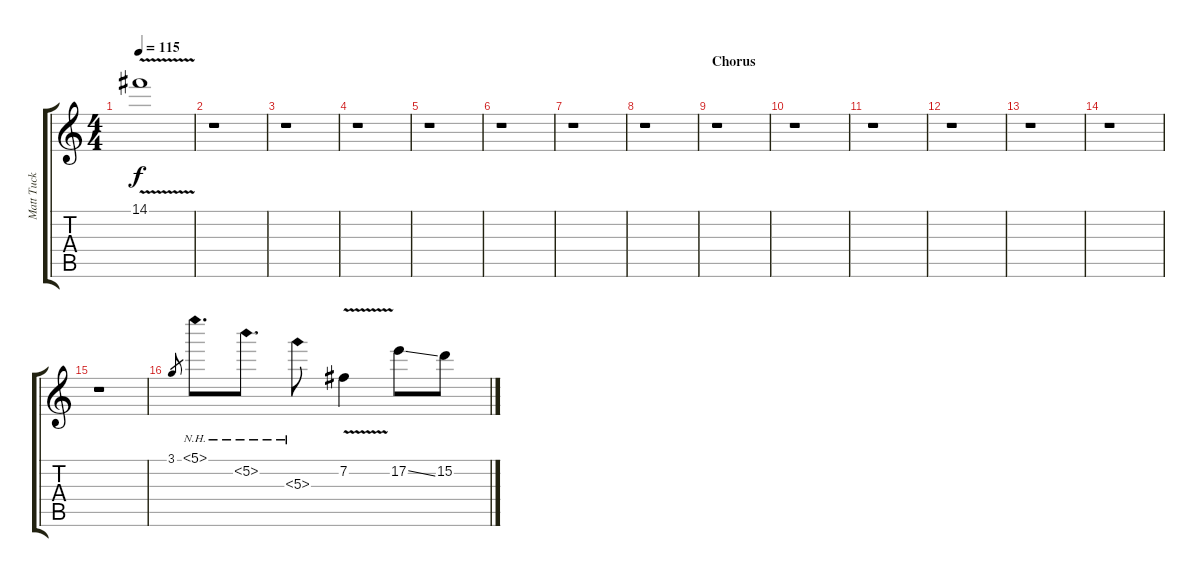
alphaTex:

\track ("Matt Tuck" "Matt Tuck") {instrument distortionguitar}
\staff {score tabs}
\tuning (E4 B3 G3 D3 A2 E2) {hide}
\ts (4 4)
\tempo 115
\clef g2
\ks c
14.1{v}.1{dy f} |
r.1 |
r.1 |
r.1 |
r.1 |
r.1 |
r.1 |
r.1 |
\section ("" "Chorus")
r.1 |
r.1 |
r.1 |
r.1 |
r.1 |
r.1 |
r.1 |
3.1.8{gr} 5.1{nh}.8{d} 5.2{nh}.8{d} 5.3{nh}.8 7.2{v}.4 17.2{ss}.8 15.2.8
